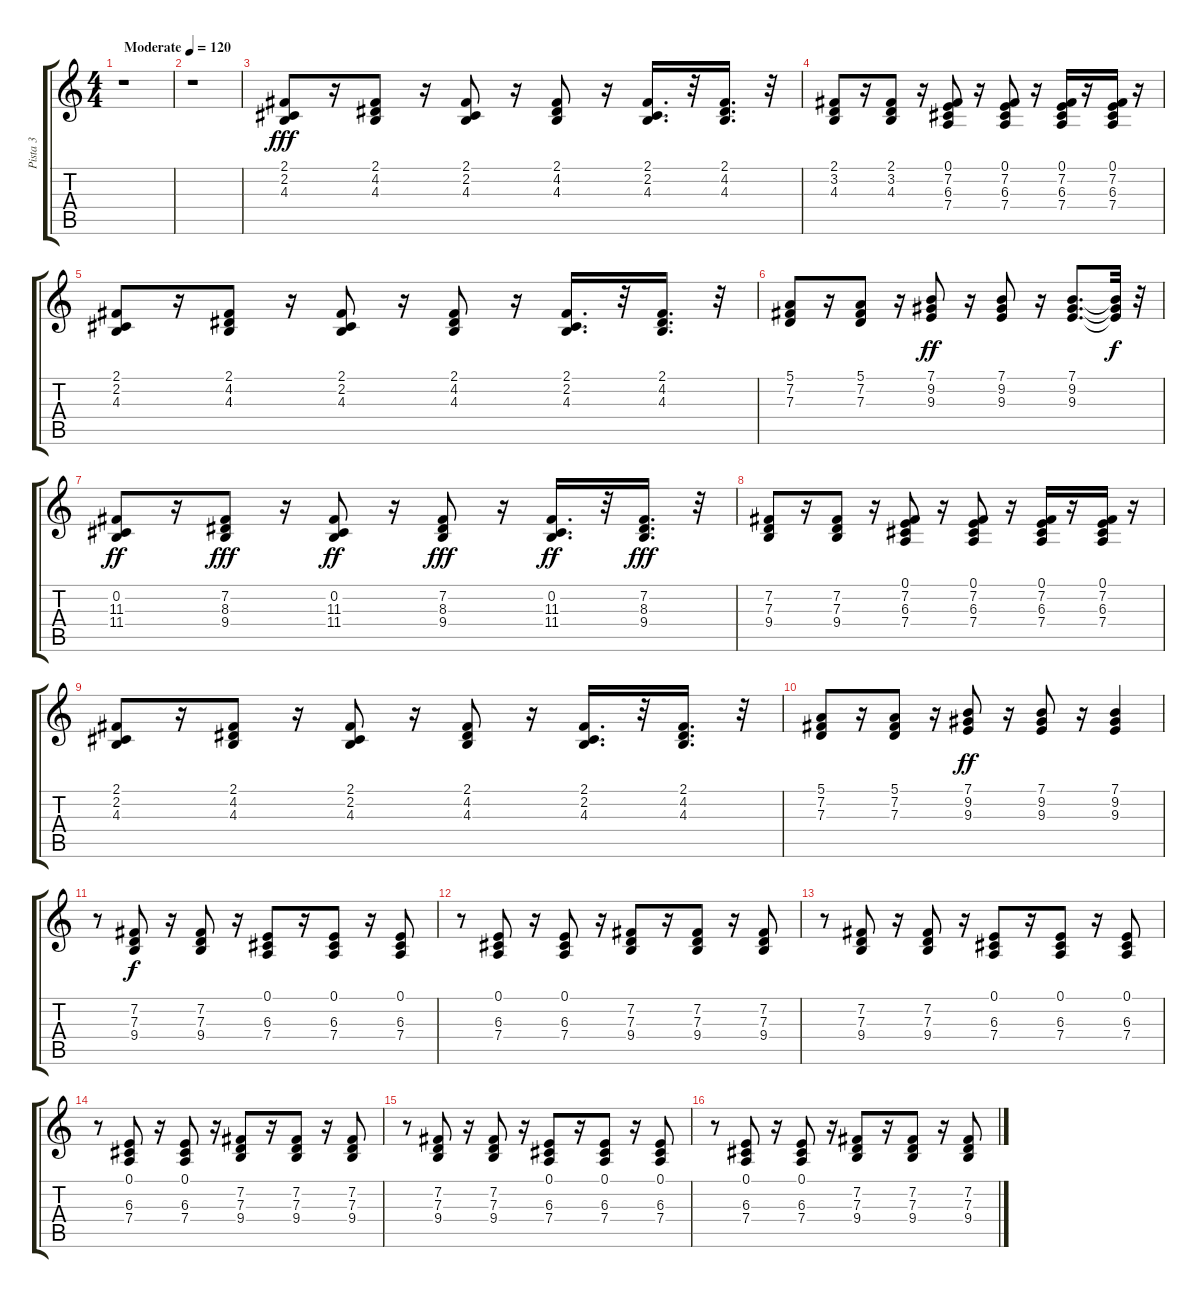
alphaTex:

\track ("Pista 3" "Pista 3") {instrument synthbrass1}
\staff {score tabs}
\tuning (E4 B3 G3 D3 A2 E2) {hide}
\ts (4 4)
\tempo (120 "Moderate")
\clef g2
\ks c
r.1{dy fff instrument synthbrass1} |
r.1 |
(2.1 2.2 4.3).8 r.16 (2.1 4.2 4.3).8 r.16 (2.1 2.2 4.3).8 r.16 (2.1 4.2 4.3).8 r.16 (2.1 2.2 4.3).16{d} r.32 (2.1 4.2 4.3).16{d} r.32 |
(2.1 3.2 4.3).8 r.16 (2.1 3.2 4.3).8 r.16 (0.1 7.2 6.3 7.4).8 r.16 (0.1 7.2 6.3 7.4).8 r.16 (0.1 7.2 6.3 7.4).16 r.16 (0.1 7.2 6.3 7.4).16 r.16 |
(2.1 2.2 4.3).8 r.16 (2.1 4.2 4.3).8 r.16 (2.1 2.2 4.3).8 r.16 (2.1 4.2 4.3).8 r.16 (2.1 2.2 4.3).16{d} r.32 (2.1 4.2 4.3).16{d} r.32 |
(5.1 7.2 7.3).8 r.16 (5.1 7.2 7.3).8 r.16 (7.1 9.2 9.3).8{dy ff} r.16 (7.1 9.2 9.3).8 r.16 (7.1 9.2 9.3).8{d} (7.1{t} 9.2{t} 9.3{t}).32{dy f} r.32 |
(0.2 11.3 11.4).8{dy ff} r.16 (7.2 8.3 9.4).8{dy fff} r.16 (0.2 11.3 11.4).8{dy ff} r.16 (7.2 8.3 9.4).8{dy fff} r.16 (0.2 11.3 11.4).16{d dy ff} r.32 (7.2 8.3 9.4).16{d dy fff} r.32 |
(7.2 7.3 9.4).8 r.16 (7.2 7.3 9.4).8 r.16 (0.1 7.2 6.3 7.4).8 r.16 (0.1 7.2 6.3 7.4).8 r.16 (0.1 7.2 6.3 7.4).16 r.16 (0.1 7.2 6.3 7.4).16 r.16 |
(2.1 2.2 4.3).8 r.16 (2.1 4.2 4.3).8 r.16 (2.1 2.2 4.3).8 r.16 (2.1 4.2 4.3).8 r.16 (2.1 2.2 4.3).16{d} r.32 (2.1 4.2 4.3).16{d} r.32 |
(5.1 7.2 7.3).8 r.16 (5.1 7.2 7.3).8 r.16 (7.1 9.2 9.3).8{dy ff} r.16 (7.1 9.2 9.3).8 r.16 (7.1 9.2 9.3).4 |
r.8 (7.2 7.3 9.4).8{dy f} r.16 (7.2 7.3 9.4).8 r.16 (0.1 6.3 7.4).8 r.16 (0.1 6.3 7.4).8 r.16 (0.1 6.3 7.4).8 |
r.8 (0.1 6.3 7.4).8 r.16 (0.1 6.3 7.4).8 r.16 (7.2 7.3 9.4).8 r.16 (7.2 7.3 9.4).8 r.16 (7.2 7.3 9.4).8 |
r.8 (7.2 7.3 9.4).8 r.16 (7.2 7.3 9.4).8 r.16 (0.1 6.3 7.4).8 r.16 (0.1 6.3 7.4).8 r.16 (0.1 6.3 7.4).8 |
r.8 (0.1 6.3 7.4).8 r.16 (0.1 6.3 7.4).8 r.16 (7.2 7.3 9.4).8 r.16 (7.2 7.3 9.4).8 r.16 (7.2 7.3 9.4).8 |
r.8 (7.2 7.3 9.4).8 r.16 (7.2 7.3 9.4).8 r.16 (0.1 6.3 7.4).8 r.16 (0.1 6.3 7.4).8 r.16 (0.1 6.3 7.4).8 |
r.8 (0.1 6.3 7.4).8 r.16 (0.1 6.3 7.4).8 r.16 (7.2 7.3 9.4).8 r.16 (7.2 7.3 9.4).8 r.16 (7.2 7.3 9.4).8
